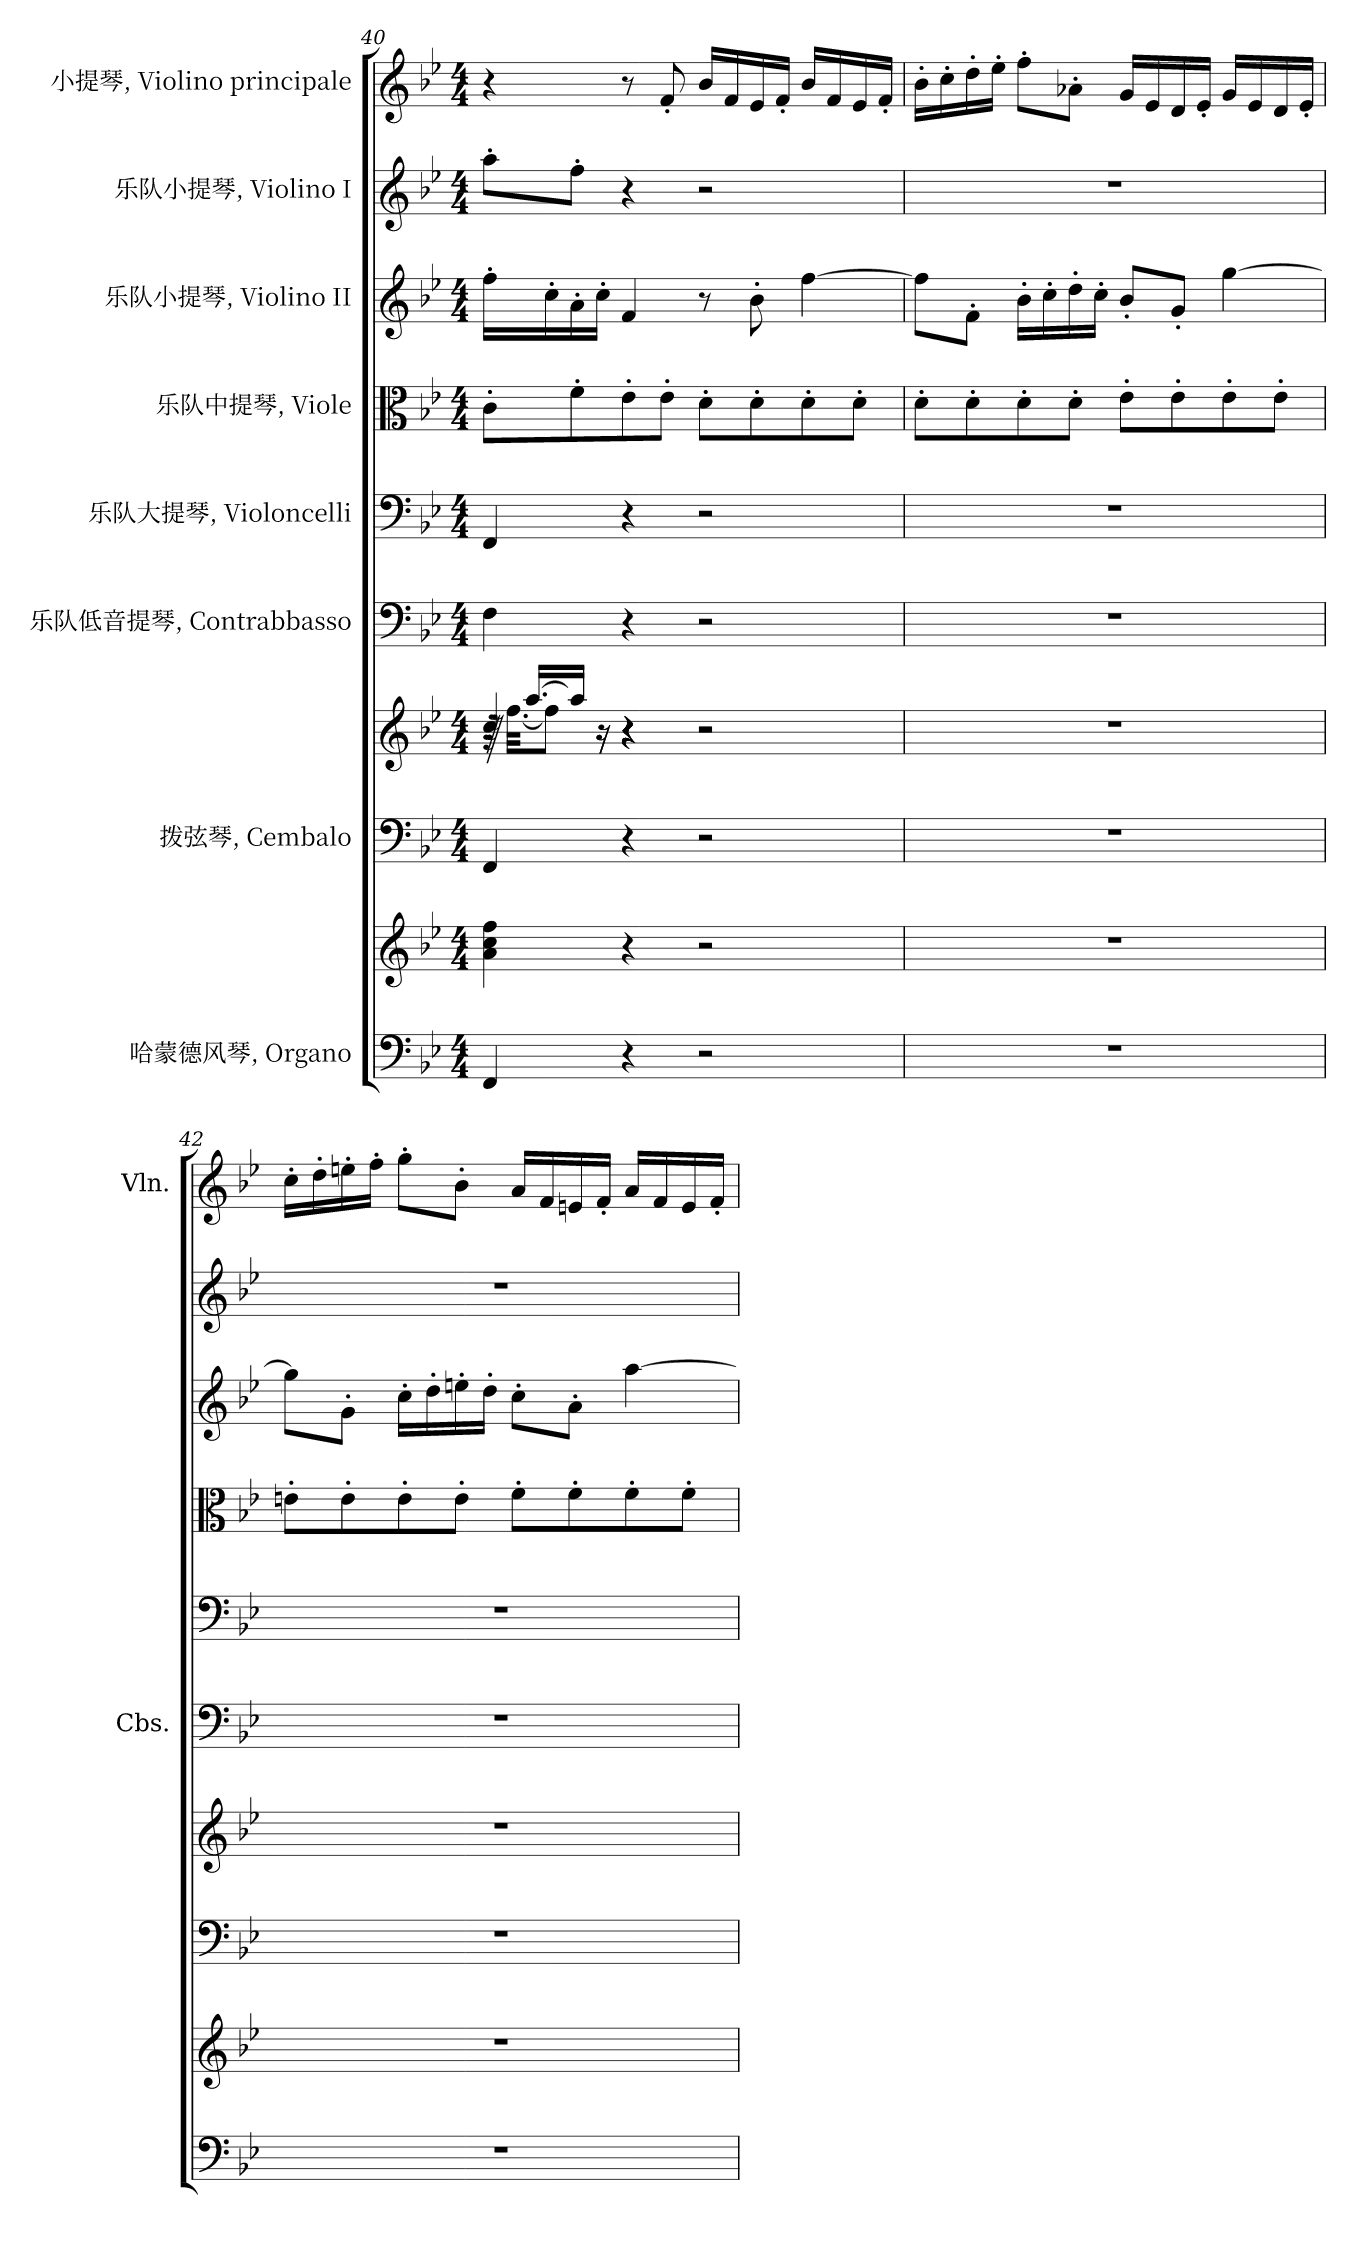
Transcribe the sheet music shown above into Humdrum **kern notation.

**kern	**kern	**kern	**kern	**kern	**kern	**kern	**kern	**kern	**kern
*part8	*part8	*part7	*part7	*part6	*part5	*part4	*part3	*part2	*part1
*staff10	*staff9	*staff8	*staff7	*staff6	*staff5	*staff4	*staff3	*staff2	*staff1
*I"哈蒙德风琴, Organo	*	*I"拨弦琴, Cembalo	*	*I"乐队低音提琴, Contrabbasso	*I"乐队大提琴, Violoncelli	*I"乐队中提琴, Viole	*I"乐队小提琴, Violino II	*I"乐队小提琴, Violino I	*I"小提琴, Violino principale
*	*	*	*	*I'Cbs.	*	*	*	*	*I'Vln.
!!LO:PB:g=z
*clefF4	*clefG2	*clefF4	*clefG2	*clefF4	*clefF4	*clefC3	*clefG2	*clefG2	*clefG2
*	*	*	*	*ITrd7c12	*	*	*	*	*
*k[b-e-]	*k[b-e-]	*k[b-e-]	*k[b-e-]	*k[b-e-]	*k[b-e-]	*k[b-e-]	*k[b-e-]	*k[b-e-]	*k[b-e-]
*M4/4	*M4/4	*M4/4	*M4/4	*M4/4	*M4/4	*M4/4	*M4/4	*M4/4	*M4/4
=40	=40	=40	=40	=40	=40	=40	=40	=40	=40
*	*	*	*^	*	*	*	*	*	*
*	*	*	*	*^	*	*	*	*	*	*
4FF/	4a\ 4cc\ 4ff\	4FF/	32r	64r	4cc/	4FF\	4FF/	8c'\L	16ff'\LL	8aa'\L	4r
.	.	.	.	[32.ff\KKL	.	.	.	.	.	.	.
.	.	.	[16.aa/LL	.	.	.	.	.	.	.	.
.	.	.	.	8ff\J]	.	.	.	.	16cc'\	.	.
.	.	.	16aa/JJ]	.	.	.	.	8f'\	16a'\	8ff'\J	.
.	.	.	16r	16r	.	.	.	.	16cc'\JJ	.	.
4r	4r	4r	4r	4r	4r	4r	4r	8e-'\	4f/	4r	8r
.	.	.	.	.	.	.	.	8e-'\J	.	.	8f'/
2r	2r	2r	2r	2r	2r	2r	2r	8d'\L	8r	2r	16b-/LL
.	.	.	.	.	.	.	.	.	.	.	16f/
.	.	.	.	.	.	.	.	8d'\	8b-'\	.	16e-/
.	.	.	.	.	.	.	.	.	.	.	16f'/JJ
.	.	.	.	.	.	.	.	8d'\	[4ff\	.	16b-/LL
.	.	.	.	.	.	.	.	.	.	.	16f/
.	.	.	.	.	.	.	.	8d'\J	.	.	16e-/
.	.	.	.	.	.	.	.	.	.	.	16f'/JJ
*	*	*	*v	*v	*v	*	*	*	*	*	*
=41	=41	=41	=41	=41	=41	=41	=41	=41	=41
1r	1r	1r	1r	1r	1r	8d'\L	8ff\L]	1r	16b-'\LL
.	.	.	.	.	.	.	.	.	16cc'\
.	.	.	.	.	.	8d'\	8f'\J	.	16dd'\
.	.	.	.	.	.	.	.	.	16ee-'\JJ
.	.	.	.	.	.	8d'\	16b-'\LL	.	8ff'\L
.	.	.	.	.	.	.	16cc'\	.	.
.	.	.	.	.	.	8d'\J	16dd'\	.	8a-X'\J
.	.	.	.	.	.	.	16cc'\JJ	.	.
.	.	.	.	.	.	8e-'\L	8b-'/L	.	16g/LL
.	.	.	.	.	.	.	.	.	16e-/
.	.	.	.	.	.	8e-'\	8g'/J	.	16d/
.	.	.	.	.	.	.	.	.	16e-'/JJ
.	.	.	.	.	.	8e-'\	[4gg\	.	16g/LL
.	.	.	.	.	.	.	.	.	16e-/
.	.	.	.	.	.	8e-'\J	.	.	16d/
.	.	.	.	.	.	.	.	.	16e-'/JJ
!!LO:PB:g=z
=42	=42	=42	=42	=42	=42	=42	=42	=42	=42
1r	1r	1r	1r	1r	1r	8en'\L	8gg\L]	1r	16cc'\LL
.	.	.	.	.	.	.	.	.	16dd'\
.	.	.	.	.	.	8e'\	8g'\J	.	16een'\
.	.	.	.	.	.	.	.	.	16ff'\JJ
.	.	.	.	.	.	8e'\	16cc'\LL	.	8gg'\L
.	.	.	.	.	.	.	16dd'\	.	.
.	.	.	.	.	.	8e'\J	16een'\	.	8b-'\J
.	.	.	.	.	.	.	16dd'\JJ	.	.
.	.	.	.	.	.	8f'\L	8cc'\L	.	16a/LL
.	.	.	.	.	.	.	.	.	16f/
.	.	.	.	.	.	8f'\	8a'\J	.	16en/
.	.	.	.	.	.	.	.	.	16f'/JJ
.	.	.	.	.	.	8f'\	[4aa\	.	16a/LL
.	.	.	.	.	.	.	.	.	16f/
.	.	.	.	.	.	8f'\J	.	.	16e/
.	.	.	.	.	.	.	.	.	16f'/JJ
=	=	=	=	=	=	=	=	=	=
*-	*-	*-	*-	*-	*-	*-	*-	*-	*-
